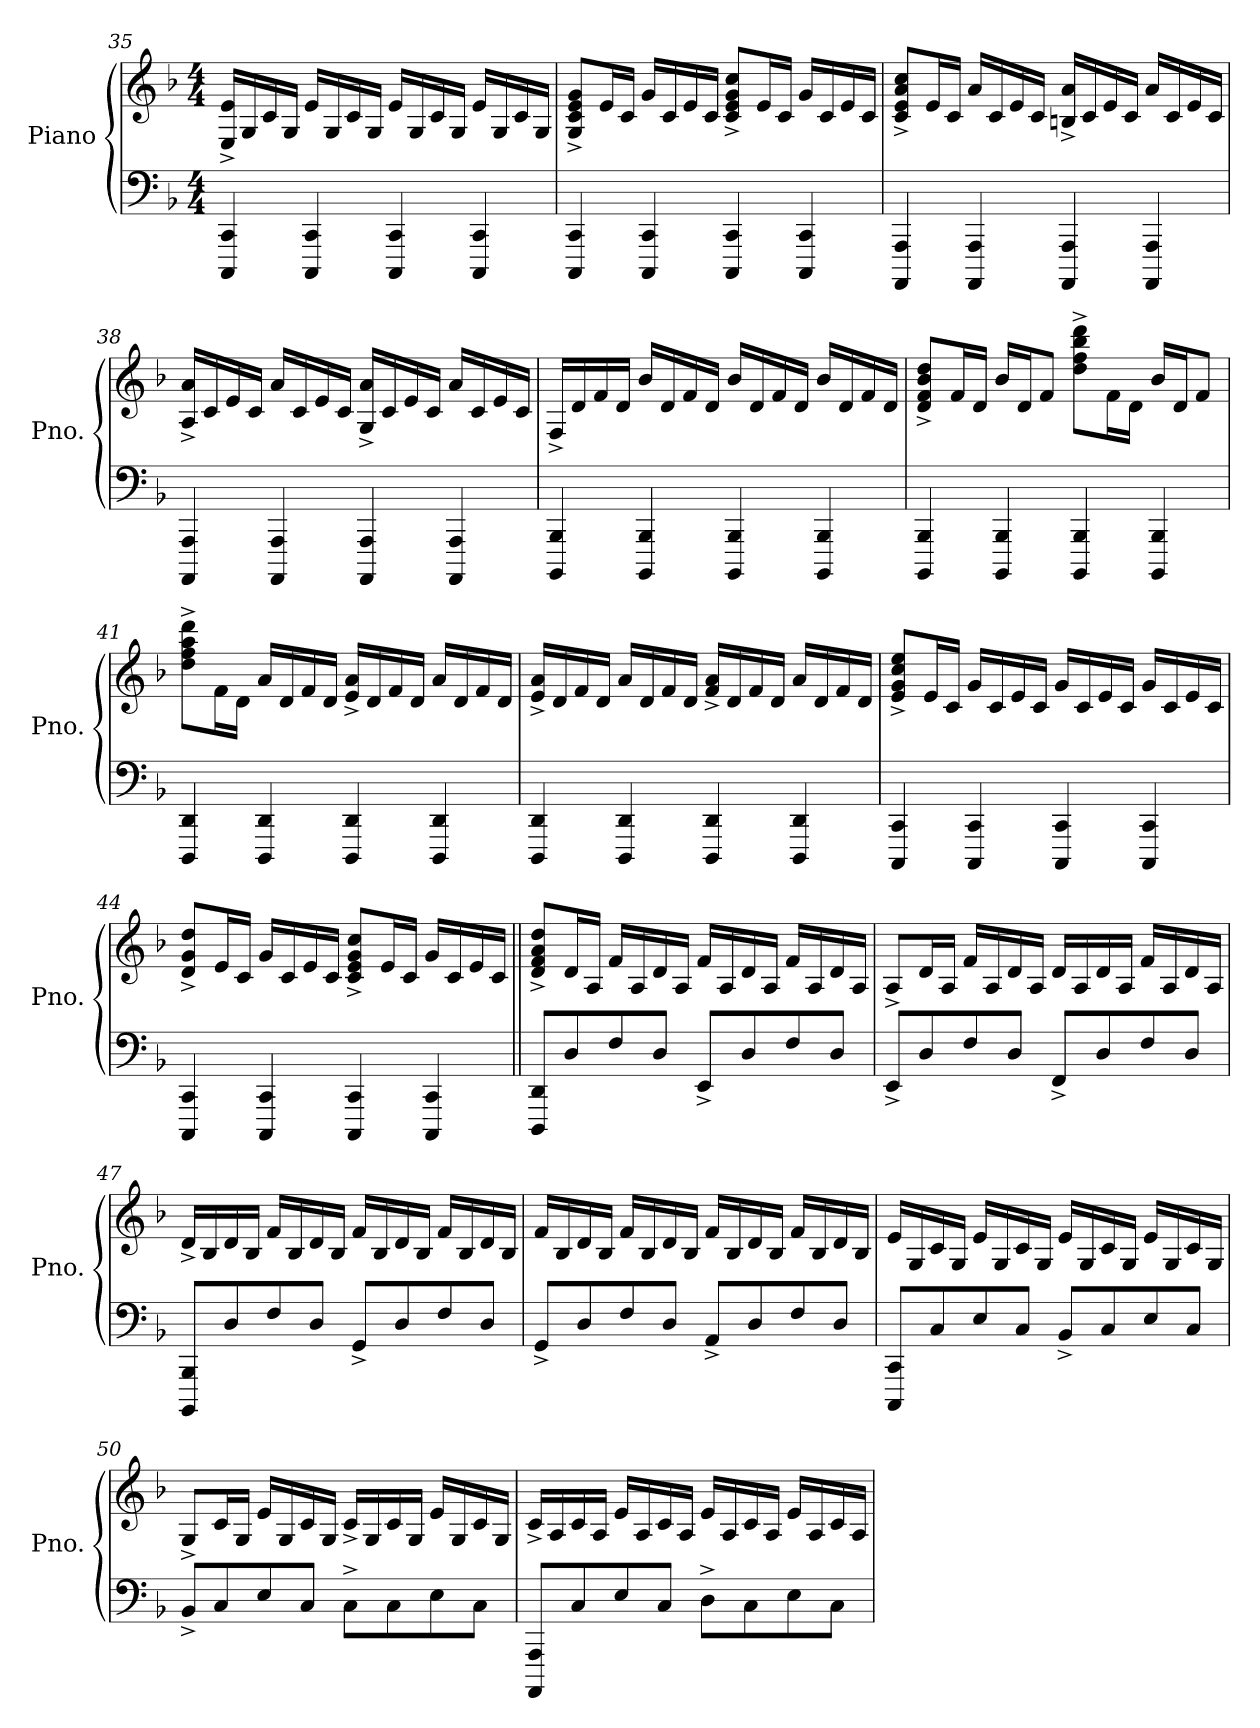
**kern	**kern
*part1	*part1
*staff2	*staff1
*I"Piano	*
*I'Pno.	*
*clefF4	*clefG2
*k[b-]	*k[b-]
*M4/4	*M4/4
=35	=35
4CCC/ 4CC/	16E/^ 16e/^LL
.	16G/
.	16c/
.	16G/JJ
4CCC/ 4CC/	16e/LL
.	16G/
.	16c/
.	16G/JJ
4CCC/ 4CC/	16e/LL
.	16G/
.	16c/
.	16G/JJ
4CCC/ 4CC/	16e/LL
.	16G/
.	16c/
.	16G/JJ
!!LO:LB:g=z
=36	=36
4CCC/ 4CC/	8G/^ 8c/^ 8e/^ 8g/^L
.	16e/L
.	16c/JJ
4CCC/ 4CC/	16g/LL
.	16c/
.	16e/
.	16c/JJ
4CCC/ 4CC/	8c/^ 8e/^ 8g/^ 8cc/^L
.	16e/L
.	16c/JJ
4CCC/ 4CC/	16g/LL
.	16c/
.	16e/
.	16c/JJ
=37	=37
4AAAA/ 4AAA/	8c/^ 8e/^ 8a/^ 8cc/^L
.	16e/L
.	16c/JJ
4AAAA/ 4AAA/	16a/LL
.	16c/
.	16e/
.	16c/JJ
4AAAA/ 4AAA/	16Bn/^ 16a/^LL
.	16c/
.	16e/
.	16c/JJ
4AAAA/ 4AAA/	16a/LL
.	16c/
.	16e/
.	16c/JJ
!!LO:LB:g=z
=38	=38
4AAAA/ 4AAA/	16A/^ 16a/^LL
.	16c/
.	16e/
.	16c/JJ
4AAAA/ 4AAA/	16a/LL
.	16c/
.	16e/
.	16c/JJ
4AAAA/ 4AAA/	16G/^ 16a/^LL
.	16c/
.	16e/
.	16c/JJ
4AAAA/ 4AAA/	16a/LL
.	16c/
.	16e/
.	16c/JJ
=39	=39
4BBBB-/ 4BBB-/	16F^/LL
.	16d/
.	16f/
.	16d/JJ
4BBBB-/ 4BBB-/	16b-/LL
.	16d/
.	16f/
.	16d/JJ
4BBBB-/ 4BBB-/	16b-/LL
.	16d/
.	16f/
.	16d/JJ
4BBBB-/ 4BBB-/	16b-/LL
.	16d/
.	16f/
.	16d/JJ
=40	=40
4BBBB-/ 4BBB-/	8d/^ 8f/^ 8b-/^ 8dd/^L
.	16f/L
.	16d/JJ
4BBBB-/ 4BBB-/	16b-/LL
.	16d/J
.	8f/J
4BBBB-/ 4BBB-/	8dd\^ 8ff\^ 8bb-\^ 8ddd\^L
.	16f\L
.	16d\JJ
4BBBB-/ 4BBB-/	16b-/LL
.	16d/J
.	8f/J
!!LO:LB:g=z
=41	=41
4DDD/ 4DD/	8dd\^ 8ff\^ 8aa\^ 8ddd\^L
.	16f\L
.	16d\JJ
4DDD/ 4DD/	16a/LL
.	16d/
.	16f/
.	16d/JJ
4DDD/ 4DD/	16e/^ 16a/^LL
.	16d/
.	16f/
.	16d/JJ
4DDD/ 4DD/	16a/LL
.	16d/
.	16f/
.	16d/JJ
=42	=42
4DDD/ 4DD/	16e/^ 16a/^LL
.	16d/
.	16f/
.	16d/JJ
4DDD/ 4DD/	16a/LL
.	16d/
.	16f/
.	16d/JJ
4DDD/ 4DD/	16f/^ 16a/^LL
.	16d/
.	16f/
.	16d/JJ
4DDD/ 4DD/	16a/LL
.	16d/
.	16f/
.	16d/JJ
=43	=43
4CCC/ 4CC/	8e/^ 8g/^ 8cc/^ 8ee/^L
.	16e/L
.	16c/JJ
4CCC/ 4CC/	16g/LL
.	16c/
.	16e/
.	16c/JJ
4CCC/ 4CC/	16g/LL
.	16c/
.	16e/
.	16c/JJ
4CCC/ 4CC/	16g/LL
.	16c/
.	16e/
.	16c/JJ
!!LO:PB:g=z
=44	=44
4CCC/ 4CC/	8d/^ 8g/^ 8dd/^L
.	16e/L
.	16c/JJ
4CCC/ 4CC/	16g/LL
.	16c/
.	16e/
.	16c/JJ
4CCC/ 4CC/	8c/^ 8e/^ 8g/^ 8cc/^L
.	16e/L
.	16c/JJ
4CCC/ 4CC/	16g/LL
.	16c/
.	16e/
.	16c/JJ
=45||	=45||
8DDD/ 8DD/L	8d/^ 8f/^ 8a/^ 8dd/^L
8D/	16d/L
.	16A/JJ
8F/	16f/LL
.	16A/
8D/J	16d/
.	16A/JJ
8EE^/L	16f/LL
.	16A/
8D/	16d/
.	16A/JJ
8F/	16f/LL
.	16A/
8D/J	16d/
.	16A/JJ
=46	=46
8EE^/L	8A^/L
8D/	16d/L
.	16A/JJ
8F/	16f/LL
.	16A/
8D/J	16d/
.	16A/JJ
8FF^/L	16d/LL
.	16A/
8D/	16d/
.	16A/JJ
8F/	16f/LL
.	16A/
8D/J	16d/
.	16A/JJ
!!LO:LB:g=z
=47	=47
8BBBB-/ 8BBB-/L	16d^/LL
.	16B-/
8D/	16d/
.	16B-/JJ
8F/	16f/LL
.	16B-/
8D/J	16d/
.	16B-/JJ
8GG^/L	16f/LL
.	16B-/
8D/	16d/
.	16B-/JJ
8F/	16f/LL
.	16B-/
8D/J	16d/
.	16B-/JJ
=48	=48
8GG^/L	16f/LL
.	16B-/
8D/	16d/
.	16B-/JJ
8F/	16f/LL
.	16B-/
8D/J	16d/
.	16B-/JJ
8AA^/L	16f/LL
.	16B-/
8D/	16d/
.	16B-/JJ
8F/	16f/LL
.	16B-/
8D/J	16d/
.	16B-/JJ
!!LO:LB:g=z
=49	=49
8CCC/ 8CC/L	16e/LL
.	16G/
8C/	16c/
.	16G/JJ
8E/	16e/LL
.	16G/
8C/J	16c/
.	16G/JJ
8BB-^/L	16e/LL
.	16G/
8C/	16c/
.	16G/JJ
8E/	16e/LL
.	16G/
8C/J	16c/
.	16G/JJ
=50	=50
8BB-^/L	8G^/L
8C/	16c/L
.	16G/JJ
8E/	16e/LL
.	16G/
8C/J	16c/
.	16G/JJ
8C^\L	16c^/LL
.	16G/
8C\	16c/
.	16G/JJ
8E\	16e/LL
.	16G/
8C\J	16c/
.	16G/JJ
!!LO:LB:g=z
=51	=51
8AAAA/ 8AAA/L	16c^/LL
.	16A/
8C/	16c/
.	16A/JJ
8E/	16e/LL
.	16A/
8C/J	16c/
.	16A/JJ
8D^\L	16e/LL
.	16A/
8C\	16c/
.	16A/JJ
8E\	16e/LL
.	16A/
8C\J	16c/
.	16A/JJ
=	=
*-	*-
